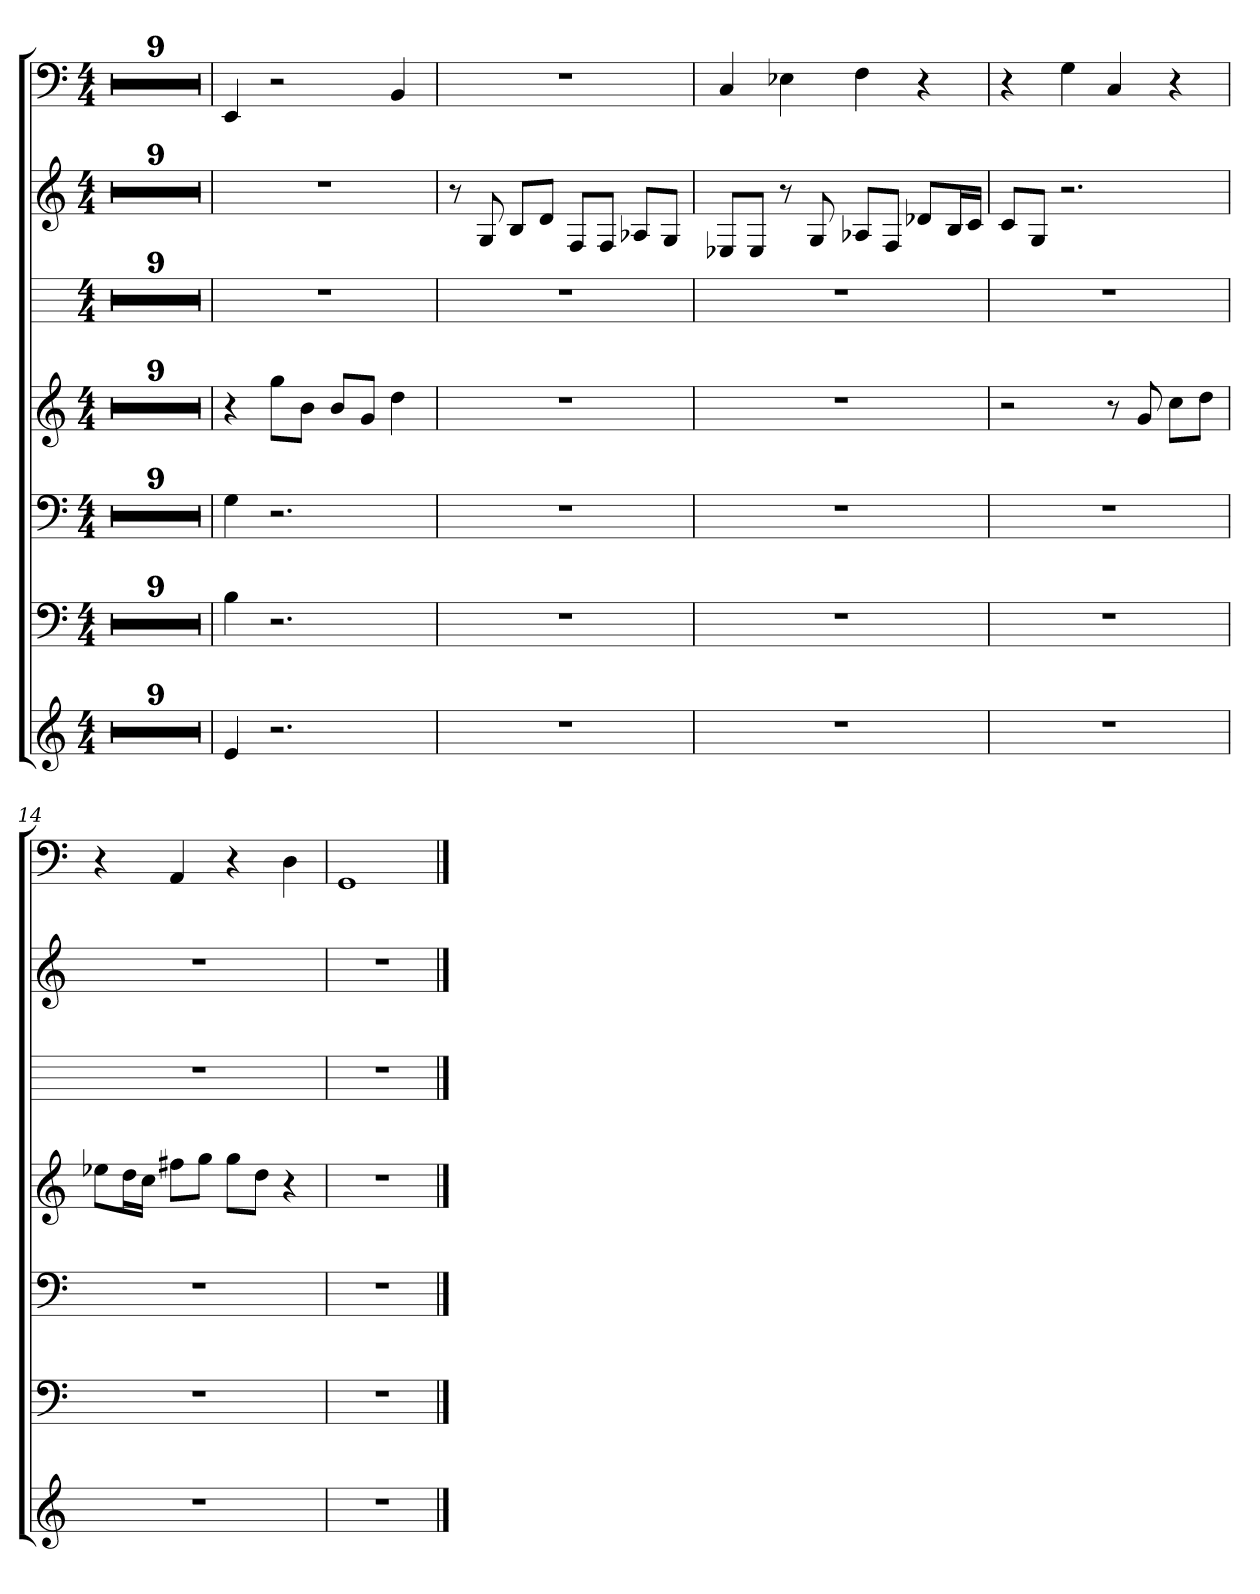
**kern	**kern	**kern	**kern	**kern	**kern	**kern
*part7	*part6	*part5	*part4	*part3	*part2	*part1
*staff7	*staff6	*staff5	*staff4	*staff3	*staff2	*staff1
*k[]	*k[]	*k[]	*k[]	*k[]	*k[]	*k[]
*C:	*C:	*C:	*C:	*C:	*C:	*C:
*M4/4	*M4/4	*M4/4	*M4/4	*M4/4	*M4/4	*M4/4
=1	=1	=1	=1	=1	=1	=1
1r	1r	1r	1r	1r	1r	1r
=2	=2	=2	=2	=2	=2	=2
1r	1r	1r	1r	1r	1r	1r
=3	=3	=3	=3	=3	=3	=3
1r	1r	1r	1r	1r	1r	1r
=4	=4	=4	=4	=4	=4	=4
1r	1r	1r	1r	1r	1r	1r
=5	=5	=5	=5	=5	=5	=5
1r	1r	1r	1r	1r	1r	1r
=6	=6	=6	=6	=6	=6	=6
1r	1r	1r	1r	1r	1r	1r
=7	=7	=7	=7	=7	=7	=7
1r	1r	1r	1r	1r	1r	1r
=8	=8	=8	=8	=8	=8	=8
1r	1r	1r	1r	1r	1r	1r
=9	=9	=9	=9	=9	=9	=9
1r	1r	1r	1r	1r	1r	1r
=10	=10	=10	=10	=10	=10	=10
4e	4B	4G	4r	1r	1r	4EE
2.r	2.r	2.r	8ggL	.	.	2r
.	.	.	8bJ	.	.	.
.	.	.	8bL	.	.	.
.	.	.	8gJ	.	.	.
.	.	.	4dd	.	.	4BB
=11	=11	=11	=11	=11	=11	=11
1r	1r	1r	1r	1r	8r	1r
.	.	.	.	.	8G	.
.	.	.	.	.	8BL	.
.	.	.	.	.	8dJ	.
.	.	.	.	.	8FL	.
.	.	.	.	.	8FJ	.
.	.	.	.	.	8A-XL	.
.	.	.	.	.	8GJ	.
=12	=12	=12	=12	=12	=12	=12
1r	1r	1r	1r	1r	8E-XL	4C
.	.	.	.	.	8E-J	.
.	.	.	.	.	8r	4E-X
.	.	.	.	.	8G	.
.	.	.	.	.	8A-XL	4F
.	.	.	.	.	8FJ	.
.	.	.	.	.	8d-XL	4r
.	.	.	.	.	16BL	.
.	.	.	.	.	16cJJ	.
=13	=13	=13	=13	=13	=13	=13
1r	1r	1r	2r	1r	8cL	4r
.	.	.	.	.	8GJ	.
.	.	.	.	.	2.r	4G
.	.	.	8r	.	.	4C
.	.	.	8g	.	.	.
.	.	.	8ccL	.	.	4r
.	.	.	8ddJ	.	.	.
=14	=14	=14	=14	=14	=14	=14
1r	1r	1r	8ee-XL	1r	1r	4r
.	.	.	16ddL	.	.	.
.	.	.	16ccJJ	.	.	.
.	.	.	8ff#XL	.	.	4AA
.	.	.	8ggJ	.	.	.
.	.	.	8ggL	.	.	4r
.	.	.	8ddJ	.	.	.
.	.	.	4r	.	.	4D
=15	=15	=15	=15	=15	=15	=15
1r	1r	1r	1r	1r	1r	1GG
==	==	==	==	==	==	==
*-	*-	*-	*-	*-	*-	*-
